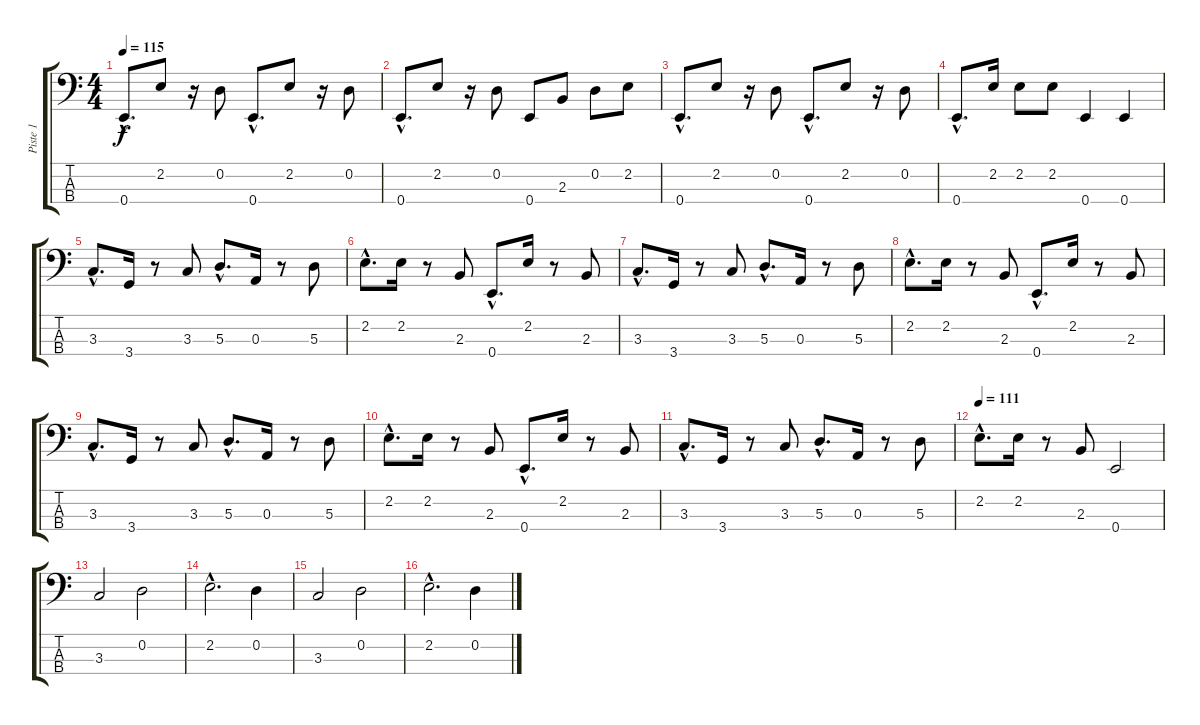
\track ("Piste 1" "Piste 1") {instrument fretlessbass}
\staff {score tabs}
\tuning (G2 D2 A1 E1) {hide}
\ts (4 4)
\tempo 115
\clef f4
\ks c
0.4{hac}.8{d dy f} 2.2.8 r.16 0.2.8 0.4{hac}.8{d} 2.2.8 r.16 0.2.8 |
0.4{hac}.8{d} 2.2.8 r.16 0.2.8 0.4.8 2.3.8 0.2.8 2.2.8 |
0.4{hac}.8{d} 2.2.8 r.16 0.2.8 0.4{hac}.8{d} 2.2.8 r.16 0.2.8 |
0.4{hac}.8{d} 2.2.16 2.2.8 2.2.8 0.4.4 0.4.4 |
3.3{hac}.8{d} 3.4.16 r.8 3.3.8 5.3{hac}.8{d} 0.3.16 r.8 5.3.8 |
2.2{hac}.8{d} 2.2.16 r.8 2.3.8 0.4{hac}.8{d} 2.2.16 r.8 2.3.8 |
3.3{hac}.8{d} 3.4.16 r.8 3.3.8 5.3{hac}.8{d} 0.3.16 r.8 5.3.8 |
2.2{hac}.8{d} 2.2.16 r.8 2.3.8 0.4{hac}.8{d} 2.2.16 r.8 2.3.8 |
3.3{hac}.8{d} 3.4.16 r.8 3.3.8 5.3{hac}.8{d} 0.3.16 r.8 5.3.8 |
2.2{hac}.8{d} 2.2.16 r.8 2.3.8 0.4{hac}.8{d} 2.2.16 r.8 2.3.8 |
3.3{hac}.8{d} 3.4.16 r.8 3.3.8 5.3{hac}.8{d} 0.3.16 r.8 5.3.8 |
\tempo 111
2.2{hac}.8{d} 2.2.16 r.8 2.3.8 0.4.2 |
3.3.2 0.2.2 |
2.2{hac}.2{d} 0.2.4 |
3.3.2 0.2.2 |
2.2{hac}.2{d} 0.2.4
